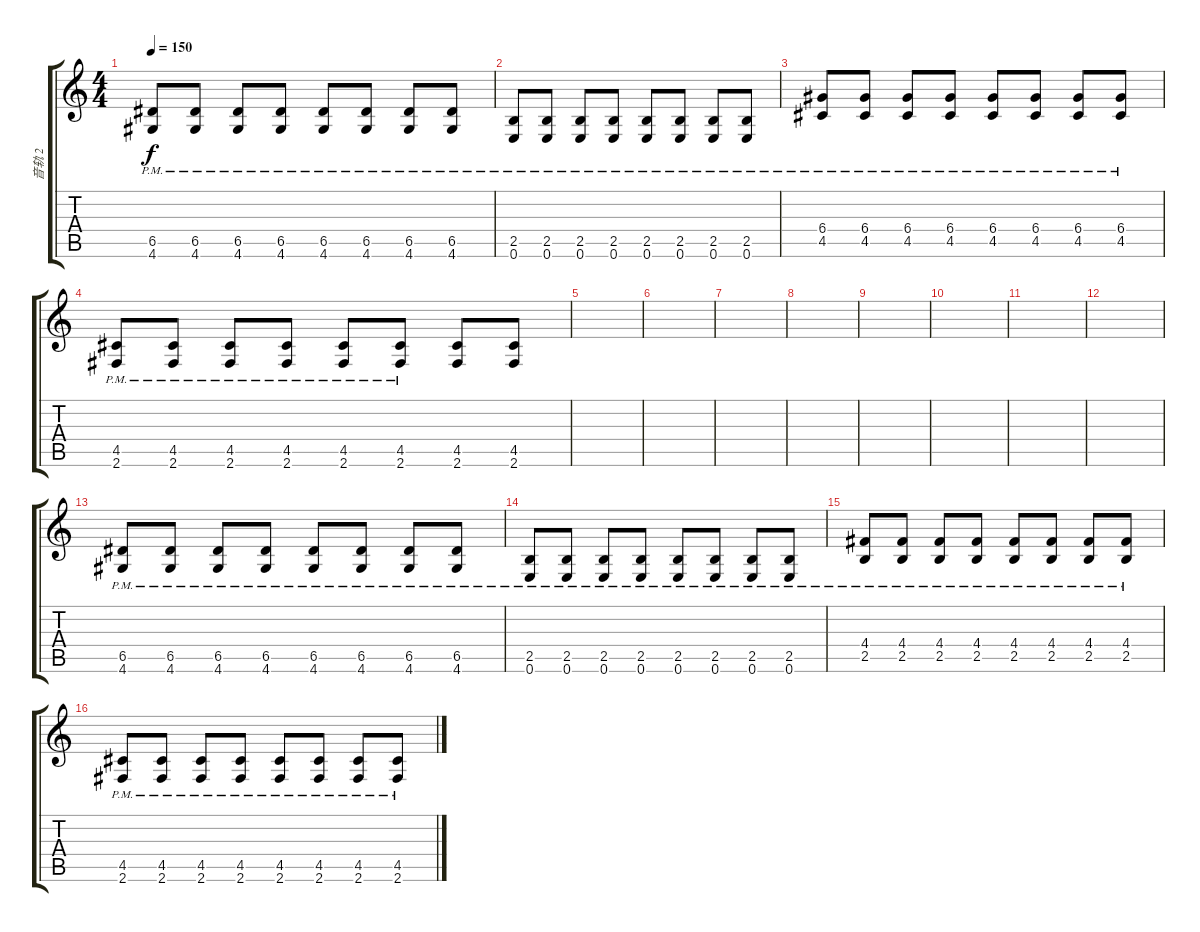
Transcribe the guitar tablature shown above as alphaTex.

\track ("音轨 2" "音轨 2") {instrument distortionguitar}
\staff {score tabs}
\tuning (E4 B3 G3 D3 A2 E2) {hide}
\ts (4 4)
\tempo 150
\clef g2
\ks c
(6.5{pm} 4.6{pm}).8{dy f} (6.5{pm} 4.6{pm}).8 (6.5{pm} 4.6{pm}).8 (6.5{pm} 4.6{pm}).8 (6.5{pm} 4.6{pm}).8 (6.5{pm} 4.6{pm}).8 (6.5{pm} 4.6{pm}).8 (6.5{pm} 4.6{pm}).8 |
(2.5{pm} 0.6{pm}).8 (2.5{pm} 0.6{pm}).8 (2.5{pm} 0.6{pm}).8 (2.5{pm} 0.6{pm}).8 (2.5{pm} 0.6{pm}).8 (2.5{pm} 0.6{pm}).8 (2.5{pm} 0.6{pm}).8 (2.5{pm} 0.6{pm}).8 |
(6.4{pm} 4.5{pm}).8 (6.4{pm} 4.5{pm}).8 (6.4{pm} 4.5{pm}).8 (6.4{pm} 4.5{pm}).8 (6.4{pm} 4.5{pm}).8 (6.4{pm} 4.5{pm}).8 (6.4{pm} 4.5{pm}).8 (6.4{pm} 4.5{pm}).8 |
(4.5{pm} 2.6{pm}).8 (4.5{pm} 2.6{pm}).8 (4.5{pm} 2.6{pm}).8 (4.5{pm} 2.6{pm}).8 (4.5{pm} 2.6{pm}).8 (4.5{pm} 2.6{pm}).8 (4.5 2.6).8 (4.5 2.6).8 |
|
|
|
|
|
|
|
|
(6.5{pm} 4.6{pm}).8 (6.5{pm} 4.6{pm}).8 (6.5{pm} 4.6{pm}).8 (6.5{pm} 4.6{pm}).8 (6.5{pm} 4.6{pm}).8 (6.5{pm} 4.6{pm}).8 (6.5{pm} 4.6{pm}).8 (6.5{pm} 4.6{pm}).8 |
(2.5{pm} 0.6{pm}).8 (2.5{pm} 0.6{pm}).8 (2.5{pm} 0.6{pm}).8 (2.5{pm} 0.6{pm}).8 (2.5{pm} 0.6{pm}).8 (2.5{pm} 0.6{pm}).8 (2.5{pm} 0.6{pm}).8 (2.5{pm} 0.6{pm}).8 |
(4.4{pm} 2.5{pm}).8 (4.4{pm} 2.5{pm}).8 (4.4{pm} 2.5{pm}).8 (4.4{pm} 2.5{pm}).8 (4.4{pm} 2.5{pm}).8 (4.4{pm} 2.5{pm}).8 (4.4{pm} 2.5{pm}).8 (4.4{pm} 2.5{pm}).8 |
(4.5{pm} 2.6{pm}).8 (4.5{pm} 2.6{pm}).8 (4.5{pm} 2.6{pm}).8 (4.5{pm} 2.6{pm}).8 (4.5{pm} 2.6{pm}).8 (4.5{pm} 2.6{pm}).8 (4.5{pm} 2.6{pm}).8 (4.5{pm} 2.6{pm}).8
